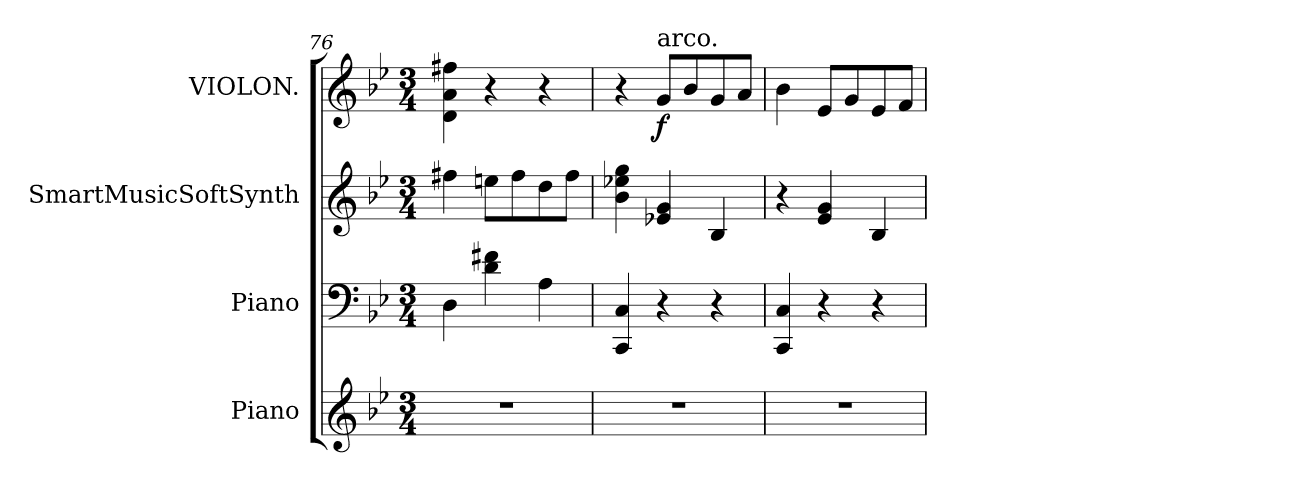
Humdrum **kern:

**kern	**kern	**kern	**kern	**dynam
*part4	*part3	*part2	*part1	*part1
*staff4	*staff3	*staff2	*staff1	*staff1
*I"Piano	*I"Piano	*I"SmartMusicSoftSynth	*I"VIOLON.	*
*I'P.	*	*	*	*
*clefG2	*clefF4	*clefG2	*clefG2	*
*k[b-e-]	*k[b-e-]	*k[b-e-]	*k[b-e-]	*
*B-:	*B-:	*B-:	*B-:	*
*M3/4	*M3/4	*M3/4	*M3/4	*
=76	=76	=76	=76	=76
2.r	4D\	4ff#X\	4d\ 4a\ 4ff#X\	.
.	4d\ 4f#X\	8een\L	4r	.
.	.	8ff#\	.	.
.	4A\	8dd\	4r	.
.	.	8ff#\J	.	.
=77	=77	=77	=77	=77
2.r	4CC/ 4C/	4b-\ 4ee-X\ 4gg\	4r	.
!	!	!	!LO:TX:t=arco.	!
.	4r	4e-X/ 4g/	8g/L	f
.	.	.	8b-/	.
.	4r	4B-/	8g/	.
.	.	.	8a/J	.
=78	=78	=78	=78	=78
2.r	4CC/ 4C/	4r	4b-\	.
.	4r	4e-/ 4g/	8e-/L	.
.	.	.	8g/	.
.	4r	4B-/	8e-/	.
.	.	.	8f/J	.
=	=	=	=	=
*-	*-	*-	*-	*-
